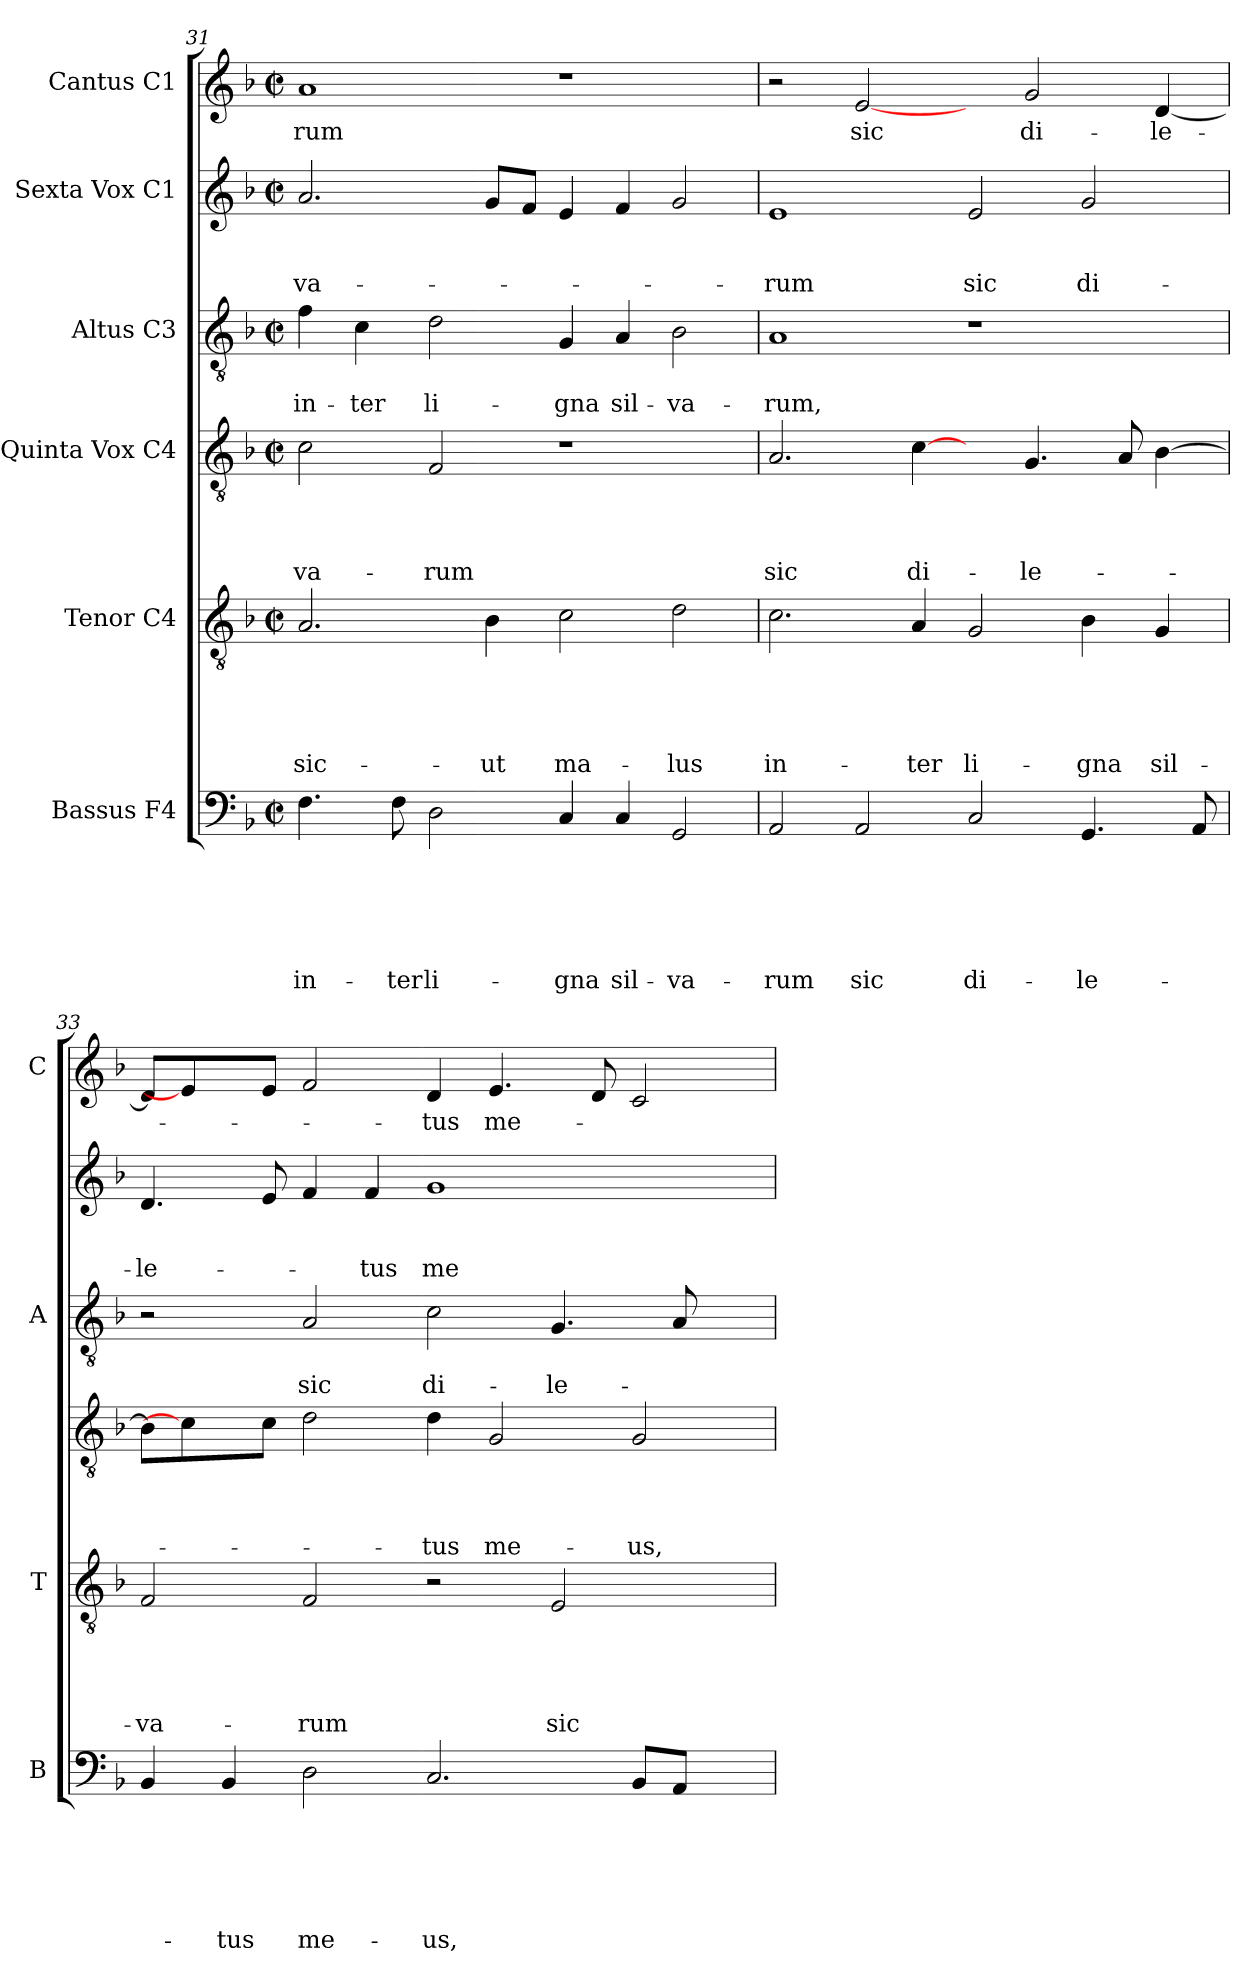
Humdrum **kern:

**kern	**text	**text	**text	**text	**text	**text	**kern	**text	**text	**text	**text	**text	**kern	**text	**text	**text	**text	**kern	**text	**text	**kern	**text	**text	**text	**kern	**text
*part6	*part6	*part6	*part6	*part6	*part6	*part6	*part5	*part5	*part5	*part5	*part5	*part5	*part4	*part4	*part4	*part4	*part4	*part3	*part3	*part3	*part2	*part2	*part2	*part2	*part1	*part1
*staff6	*staff6	*staff6	*staff6	*staff6	*staff6	*staff6	*staff5	*staff5	*staff5	*staff5	*staff5	*staff5	*staff4	*staff4	*staff4	*staff4	*staff4	*staff3	*staff3	*staff3	*staff2	*staff2	*staff2	*staff2	*staff1	*staff1
*I"Bassus F4	*	*	*	*	*	*	*I"Tenor C4	*	*	*	*	*	*I"Quinta Vox C4	*	*	*	*	*I"Altus C3	*	*	*I"Sexta Vox C1	*	*	*	*I"Cantus C1	*
*I'B	*	*	*	*	*	*	*I'T	*	*	*	*	*	*	*	*	*	*	*I'A	*	*	*	*	*	*	*I'C	*
*clefF4	*	*	*	*	*	*	*clefGv2	*	*	*	*	*	*clefGv2	*	*	*	*	*clefGv2	*	*	*clefG2	*	*	*	*clefG2	*
*k[b-]	*	*	*	*	*	*	*k[b-]	*	*	*	*	*	*k[b-]	*	*	*	*	*k[b-]	*	*	*k[b-]	*	*	*	*k[b-]	*
*F:	*	*	*	*	*	*	*F:	*	*	*	*	*	*F:	*	*	*	*	*F:	*	*	*F:	*	*	*	*F:	*
*M2/2	*	*	*	*	*	*	*M2/2	*	*	*	*	*	*M2/2	*	*	*	*	*M2/2	*	*	*M2/2	*	*	*	*M2/2	*
*met(c|)	*	*	*	*	*	*	*met(c|)	*	*	*	*	*	*met(c|)	*	*	*	*	*met(c|)	*	*	*met(c|)	*	*	*	*met(c|)	*
=31	=31	=31	=31	=31	=31	=31	=31	=31	=31	=31	=31	=31	=31	=31	=31	=31	=31	=31	=31	=31	=31	=31	=31	=31	=31	=31
!	!	!	!	!	!	!LO:LY:b	!	!	!	!	!	!LO:LY:b	!	!	!	!	!LO:LY:b	!	!	!LO:LY:b	!	!	!	!LO:LY:b	!	!LO:LY:b
4.F\	.	.	.	.	.	in-	2.A/	.	.	.	.	sic-	2c\	.	.	.	-va-	4f\	.	in-	2.a/	.	.	-va-	1a	-rum
!	!	!	!	!	!	!	!	!	!	!	!	!	!	!	!	!	!	!	!	!LO:LY:b	!	!	!	!	!	!
.	.	.	.	.	.	.	.	.	.	.	.	.	.	.	.	.	.	4c\	.	-ter	.	.	.	.	.	.
!	!	!	!	!	!	!LO:LY:b	!	!	!	!	!	!	!	!	!	!	!	!	!	!	!	!	!	!	!	!
8F\	.	.	.	.	.	-ter	.	.	.	.	.	.	.	.	.	.	.	.	.	.	.	.	.	.	.	.
!	!	!	!	!	!	!LO:LY:b	!	!	!	!	!	!	!	!	!	!	!LO:LY:b	!	!	!LO:LY:b	!	!	!	!	!	!
2D\	.	.	.	.	.	li-	.	.	.	.	.	.	2F/	.	.	.	-rum	2d\	.	li-	.	.	.	.	.	.
!	!	!	!	!	!	!	!	!	!	!	!	!LO:LY:b	!	!	!	!	!	!	!	!	!	!	!	!	!	!
.	.	.	.	.	.	.	4B-\	.	.	.	.	-ut	.	.	.	.	.	.	.	.	8g/L	.	.	.	.	.
.	.	.	.	.	.	.	.	.	.	.	.	.	.	.	.	.	.	.	.	.	8f/J	.	.	.	.	.
!	!	!	!	!	!	!LO:LY:b	!	!	!	!	!	!LO:LY:b	!	!	!	!	!	!	!	!LO:LY:b	!	!	!	!	!	!
4C/	.	.	.	.	.	-gna	2c\	.	.	.	.	ma-	1r	.	.	.	.	4G/	.	-gna	4e/	.	.	.	1r	.
!	!	!	!	!	!	!LO:LY:b	!	!	!	!	!	!	!	!	!	!	!	!	!	!LO:LY:b	!	!	!	!	!	!
4C/	.	.	.	.	.	sil-	.	.	.	.	.	.	.	.	.	.	.	4A/	.	sil-	4f/	.	.	.	.	.
!	!	!	!	!	!	!LO:LY:b	!	!	!	!	!	!LO:LY:b	!	!	!	!	!	!	!	!LO:LY:b	!	!	!	!	!	!
2GG/	.	.	.	.	.	-va-	2d\	.	.	.	.	-lus	.	.	.	.	.	2B-\	.	-va-	2g/	.	.	.	.	.
=32	=32	=32	=32	=32	=32	=32	=32	=32	=32	=32	=32	=32	=32	=32	=32	=32	=32	=32	=32	=32	=32	=32	=32	=32	=32	=32
!	!	!	!	!	!	!LO:LY:b	!	!	!	!	!	!LO:LY:b	!	!	!	!	!LO:LY:b	!	!	!LO:LY:b	!	!	!	!LO:LY:b	!	!
2AA/	.	.	.	.	.	-rum	2.c\	.	.	.	.	in-	2.A/	.	.	.	sic	1A	.	-rum,	1e	.	.	-rum	2r	.
!	!	!	!	!	!	!LO:LY:b	!	!	!	!	!	!	!	!	!	!	!	!	!	!	!	!	!	!	!	!LO:LY:b
2AA/	.	.	.	.	.	sic	.	.	.	.	.	.	.	.	.	.	.	.	.	.	.	.	.	.	[2e/	sic
!	!	!	!	!	!	!	!	!	!	!	!	!LO:LY:b	!	!	!	!	!LO:LY:b	!	!	!	!	!	!	!	!	!
.	.	.	.	.	.	.	4A/	.	.	.	.	-ter	[4c\	.	.	.	di-	.	.	.	.	.	.	.	.	.
!	!	!	!	!	!	!LO:LY:b	!	!	!	!	!	!LO:LY:b	!	!	!	!	!	!	!	!	!	!	!	!LO:LY:b	!	!
2C/	.	.	.	.	.	di-	2G/	.	.	.	.	li-	4ryy	.	.	.	.	1r	.	.	2e/	.	.	sic	4ryy	.
!	!	!	!	!	!	!	!	!	!	!	!	!	!	!	!	!	!LO:LY:b	!	!	!	!	!	!	!	!	!LO:LY:b
.	.	.	.	.	.	.	.	.	.	.	.	.	4.G/	.	.	.	-le-	.	.	.	.	.	.	.	2g/	di-
!	!	!	!	!	!	!LO:LY:b	!	!	!	!	!	!LO:LY:b	!	!	!	!	!	!	!	!	!	!	!	!LO:LY:b	!	!
4.GG/	.	.	.	.	.	-le-	4B-\	.	.	.	.	-gna	.	.	.	.	.	.	.	.	2g/	.	.	di-	.	.
.	.	.	.	.	.	.	.	.	.	.	.	.	8A/	.	.	.	.	.	.	.	.	.	.	.	.	.
!	!	!	!	!	!	!	!	!	!	!	!	!LO:LY:b	!	!	!	!	!	!	!	!	!	!	!	!	!	!LO:LY:b
.	.	.	.	.	.	.	4G/	.	.	.	.	sil-	[4B-\	.	.	.	.	.	.	.	.	.	.	.	[4d/	-le-
8AA/	.	.	.	.	.	.	.	.	.	.	.	.	.	.	.	.	.	.	.	.	.	.	.	.	.	.
!!LO:PB:g=z
=33	=33	=33	=33	=33	=33	=33	=33	=33	=33	=33	=33	=33	=33	=33	=33	=33	=33	=33	=33	=33	=33	=33	=33	=33	=33	=33
!	!	!	!	!	!	!	!	!	!	!	!	!LO:LY:b	!	!	!	!	!	!	!	!	!	!	!	!LO:LY:b	!	!
4BB-/	.	.	.	.	.	.	2F/	.	.	.	.	-va-	8B-\L]	.	.	.	.	2r	.	.	4.d/	.	.	-le-	8d/L]	.
.	.	.	.	.	.	.	.	.	.	.	.	.	4c\]	.	.	.	.	.	.	.	.	.	.	.	4e/]	.
!	!	!	!	!	!	!LO:LY:b	!	!	!	!	!	!	!	!	!	!	!	!	!	!	!	!	!	!	!	!
4BB-/	.	.	.	.	.	-tus	.	.	.	.	.	.	.	.	.	.	.	.	.	.	.	.	.	.	.	.
.	.	.	.	.	.	.	.	.	.	.	.	.	8c\J	.	.	.	.	.	.	.	8e/	.	.	.	8e/J	.
!	!	!	!	!	!	!LO:LY:b	!	!	!	!	!	!LO:LY:b	!	!	!	!	!	!	!	!LO:LY:b	!	!	!	!	!	!
2D\	.	.	.	.	.	me-	2F/	.	.	.	.	-rum	2d\	.	.	.	.	2A/	.	sic	4f/	.	.	.	2f/	.
!	!	!	!	!	!	!	!	!	!	!	!	!	!	!	!	!	!	!	!	!	!	!	!	!LO:LY:b	!	!
.	.	.	.	.	.	.	.	.	.	.	.	.	.	.	.	.	.	.	.	.	4f/	.	.	-tus	.	.
!	!	!	!	!	!	!LO:LY:b	!	!	!	!	!	!	!	!	!	!	!LO:LY:b	!	!	!LO:LY:b	!	!	!	!LO:LY:b	!	!LO:LY:b
2.C/	.	.	.	.	.	-us,	2r	.	.	.	.	.	4d\	.	.	.	-tus	2c\	.	di-	1g	.	.	me-	4d/	-tus
!	!	!	!	!	!	!	!	!	!	!	!	!	!	!	!	!	!LO:LY:b	!	!	!	!	!	!	!	!	!LO:LY:b
.	.	.	.	.	.	.	.	.	.	.	.	.	2G/	.	.	.	me-	.	.	.	.	.	.	.	4.e/	me-
!	!	!	!	!	!	!	!	!	!	!	!	!LO:LY:b	!	!	!	!	!	!	!	!LO:LY:b	!	!	!	!	!	!
.	.	.	.	.	.	.	2E/	.	.	.	.	sic	.	.	.	.	.	4.G/	.	-le-	.	.	.	.	.	.
.	.	.	.	.	.	.	.	.	.	.	.	.	.	.	.	.	.	.	.	.	.	.	.	.	8d/	.
!	!	!	!	!	!	!	!	!	!	!	!	!	!	!	!	!	!LO:LY:b	!	!	!	!	!	!	!	!	!
8BB-/L	.	.	.	.	.	.	.	.	.	.	.	.	2G/	.	.	.	-us,	.	.	.	.	.	.	.	2c/	.
8AA/J	.	.	.	.	.	.	.	.	.	.	.	.	.	.	.	.	.	8A/	.	.	.	.	.	.	.	.
4ryy	.	.	.	.	.	.	4ryy	.	.	.	.	.	.	.	.	.	.	4ryy	.	.	4ryy	.	.	.	.	.
=	=	=	=	=	=	=	=	=	=	=	=	=	=	=	=	=	=	=	=	=	=	=	=	=	=	=
*-	*-	*-	*-	*-	*-	*-	*-	*-	*-	*-	*-	*-	*-	*-	*-	*-	*-	*-	*-	*-	*-	*-	*-	*-	*-	*-
